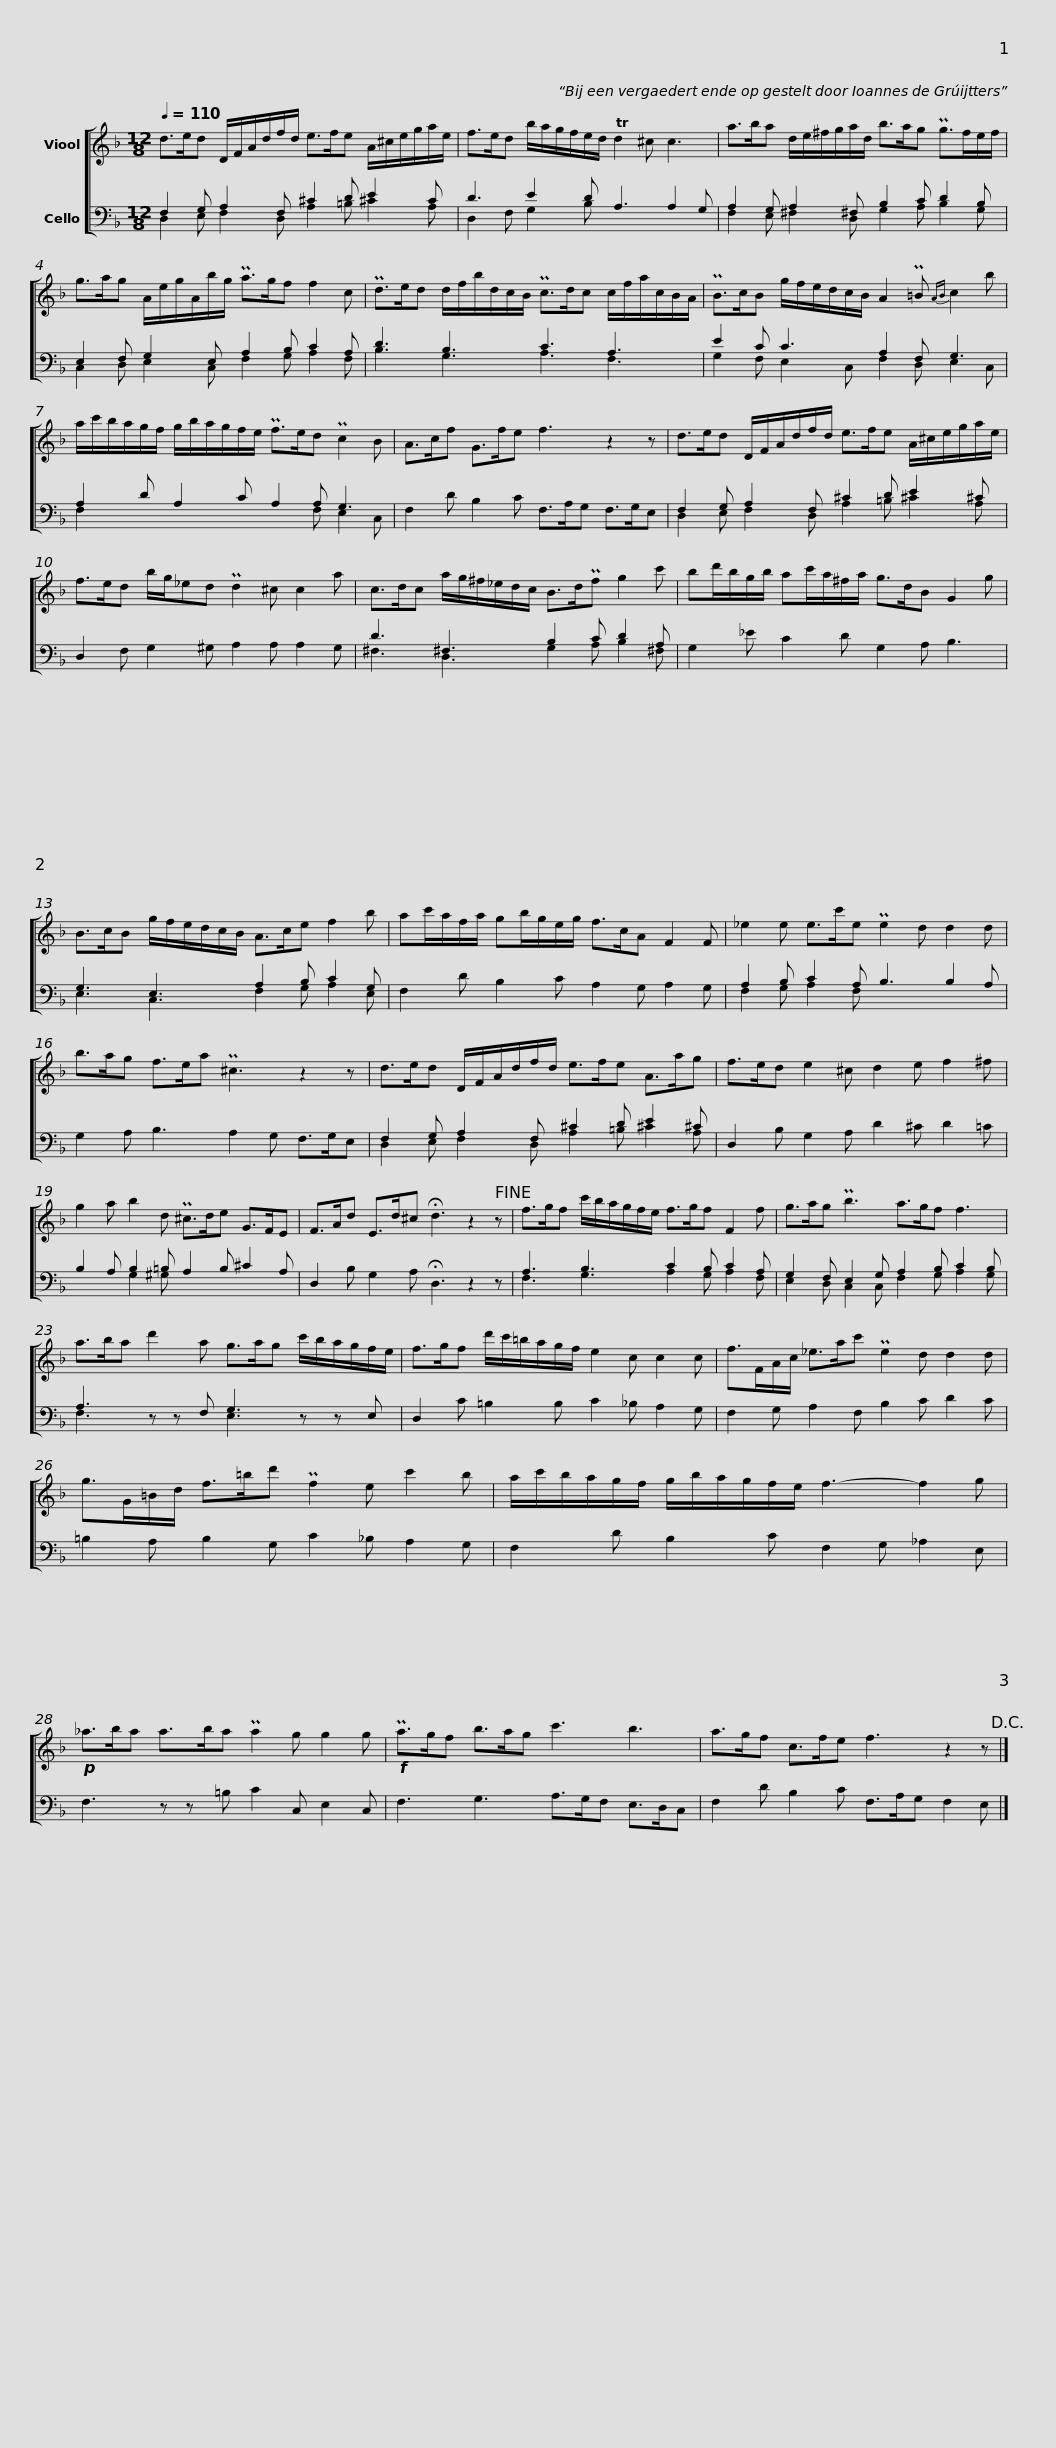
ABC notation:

X:1
%%score [ 1 ( 2 3 ) ]
L:1/8
Q:1/4=110
M:12/8
I:linebreak $
K:F
V:1 treble
V:2 bass
V:3 bass
V:1
 d>ed D/F/A/d/f/d/ e>fe A/^c/e/g/a/e/ | f>ed b/a/g/f/e/d/ Td2 ^c c3 |$ a>ba d/e/^f/g/a/d/ b>ag Pg>fe/f/ | g>ag A/e/g/A/b/g/ Pa>gf f2 c |$ Pd>ed d/f/b/d/c/B/ Pc>dc c/f/a/c/B/A/ | %5
 PB>cB g/f/e/d/c/B/ A2 P=B{AB} c2 b |$ a/c'/b/a/g/f/ g/b/a/g/f/e/ Pf>ed Pc2 B | A>cf G>fe f3 z2 z |$ d>ed D/F/A/d/f/d/ e>fe A/^c/e/g/a/e/ | f>ed b/g/_ed Pd2 ^c c2 a |$ %10
 c>dc a/g/^f/_e/d/c/ B>dPf g2 c' | bd'/b/g/b/ ac'/a/^f/a/ g>dB G2 g |$ B>cB g/f/e/d/c/B/ A>ce f2 b | ac'/a/f/a/ gb/g/e/g/ f>cA F2 F |$ _e2 e e>c'e Pe2 d d2 d | %15
 b>ag f>ea P^c3 z2 z |$ d>ed D/F/A/d/f/d/ e>fe A>ag | f>ed e2 ^c d2 e f2 ^f |$ g2 a b2 d P^c>de G>FE | F>Ad E>d^c !fermata!d3 z2 z!fine! |$ %20
 f>gf c'/b/a/g/f/e/ f>gf F2 f | g>ag Pb3 a>gf f3 |$ a>ba d'2 a g>ag c'/b/a/g/f/e/ | f>gf d'/c'/=b/a/g/f/ e2 c c2 c |$ f>FA/c/ _e>ac' Pe2 d d2 d | %25
 g>G=B/d/ f>=bd' Pf2 e c'2 b |$ a/c'/b/a/g/f/ g/b/a/g/f/e/ f3- f2 g |!p! _a>ba a>ba Pa2 g g2 g |$!f! Pa>gf b>ag c'3 b3 | a>gf c>fe f3 z2 z!D.C.! |] %30
V:2
 F,2 G, A,2 F, ^C2 D E2 C | D3 E2 D A,3 A,2 G, |$ A,2 G, A,2 ^F, B,2 C D2 B, | E,2 F, G,2 E, A,2 B, C2 A, |$ D3 B,3 C3 A,3 | %5
 E2 C C3 A,2 F, G,3 |$ A,2 D A,2 C A,2 A, G,3 | F,2 D B,2 C F,>A,G, F,>G,E, |$ F,2 G, A,2 F, ^C2 D E2 ^C | D,2 F, G,2 ^G, A,2 A, A,2 G, |$ %10
 D3 ^F,3 B,2 C D2 A, | G,2 _E C2 D G,2 A, B,3 |$ G,3 E,3 A,2 B, C2 G, | F,2 D B,2 C A,2 G, A,2 G, |$ A,2 B, C2 A, B,3 B,2 A, | %15
 G,2 A, B,3 A,2 G, F,>G,E, |$ F,2 G, A,2 F, ^C2 D E2 ^C | D,2 B, G,2 A, D2 ^C D2 =C |$ B,2 A, B,2 =B, A,2 B, ^C2 A, | D,2 B, G,2 A, !fermata!D,3 z2 z |$ %20
 A,3 B,3 C2 B, C2 A, | G,2 F, E,2 G, A,2 B, C2 B, |$ A,3 z z F, G,3 z z E, | D,2 C =B,2 B, C2 _B, A,2 G, |$ F,2 G, A,2 F, B,2 C D2 C | %25
 =B,2 A, B,2 G, C2 _B, A,2 G, |$ F,2 D B,2 C F,2 G, _A,2 E, | F,3 z z =B, C2 C, E,2 C, |$ F,3 G,3 A,>G,F, E,>D,C, | F,2 D B,2 C F,>A,G, F,2 E, |] %30
V:3
 D,2 E, F,2 D, A,2 =B, ^C2 A, | D,2 F, G,2 B, x6 |$ F,2 E, ^F,2 D, G,2 A, B,2 G, | C,2 D, E,2 C, F,2 G, A,2 F, |$ B,3 G,3 A,3 F,3 | %5
 G,2 F, E,2 C, F,2 D, E,2 C, |$ F,2 x6 F, E,2 C, | x12 |$ D,2 E, F,2 D, A,2 =B, ^C2 A, | x12 |$ %10
 ^F,3 D,3 G,2 A, B,2 ^F, | x12 |$ E,3 C,3 F,2 G, A,2 E, | x12 |$ F,2 G, A,2 F, x6 | %15
 x12 |$ D,2 E, F,2 D, A,2 =B, ^C2 A, | x12 |$ x3 G,2 ^G, x6 | x12 |$ %20
 F,3 G,3 A,2 G, A,2 F, | E,2 D, C,2 C, F,2 G, A,2 G, |$ F,3 x3 E,3 x3 | x12 |$ x12 | %25
 x12 |$ x12 | x12 |$ x12 | x12 |] %30
